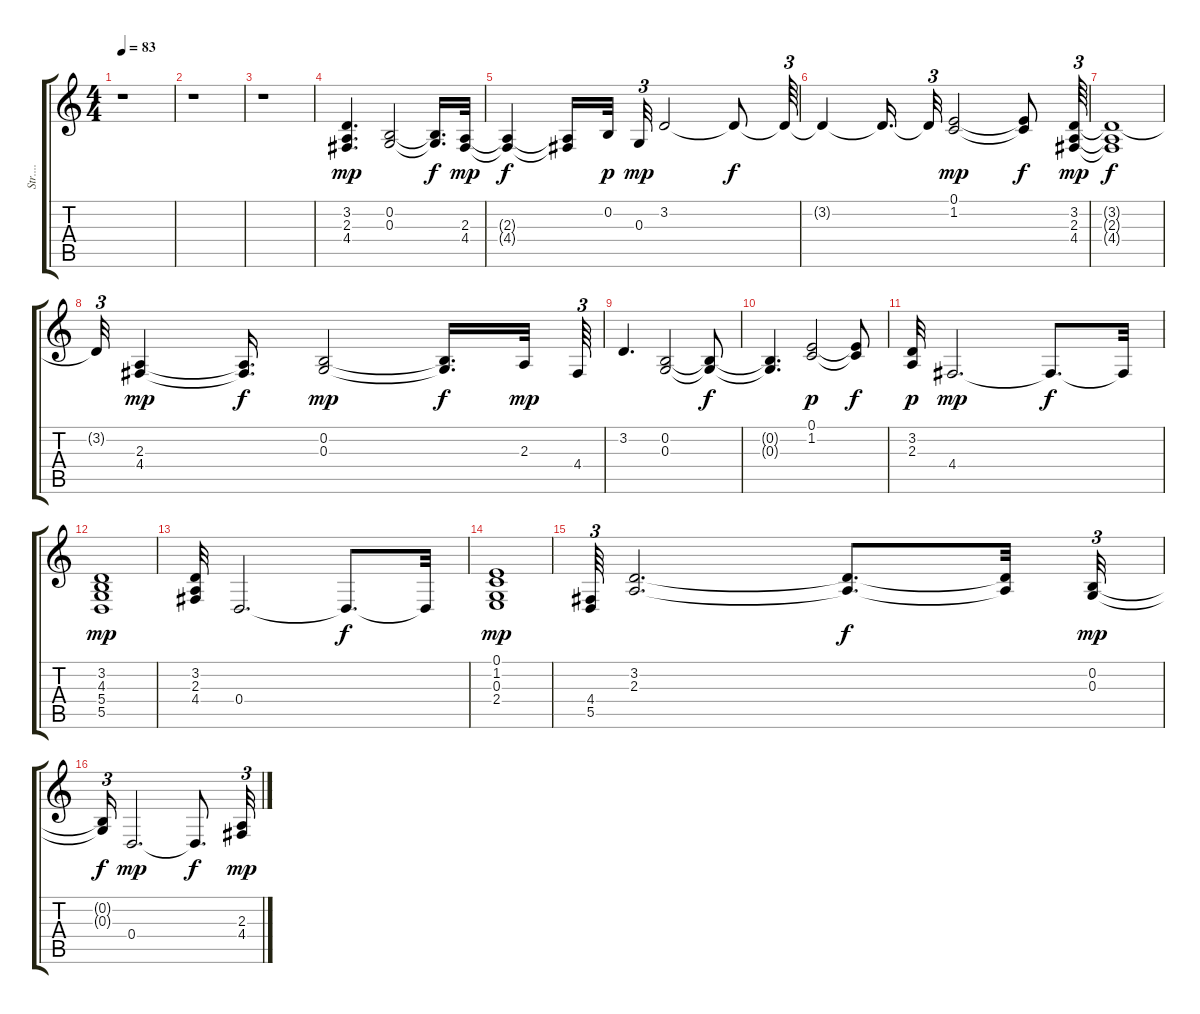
\track ("Str....             " "Str....   ") {instrument stringensemble2}
\staff {score tabs}
\tuning (E4 B3 G3 D3 A2 E2) {hide}
\ts (4 4)
\tempo 83
\clef g2
\ks c
r.1{dy mp} |
r.1 |
r.1 |
(3.2 2.3 4.4).4{d} (0.2 0.3).2 (0.2{t} 0.3{t}).16{d dy f} (2.3 4.4).32{dy mp} |
(2.3{t} 4.4{t}).4{dy f} (2.3{t} 4.4{t}).16 0.2.32{dy p} 0.3.32{tu (3 2) dy mp} 3.2.2 3.2{t}.8{dy f} 3.2{t}.64{tu (3 2)} |
3.2{t}.4 3.2{t}.16{d} 3.2{t}.32{tu (3 2)} (0.1 1.2).2{dy mp} (0.1{t} 1.2{t}).8{dy f} (3.2 2.3 4.4).64{tu (3 2) dy mp} |
(3.2{t} 2.3{t} 4.4{t}).1{dy f} |
3.2{t}.32{tu (3 2)} (2.3 4.4).4{dy mp} (2.3{t} 4.4{t}).16{d dy f} (0.2 0.3).2{dy mp} (0.2{t} 0.3{t}).16{d dy f} 2.3.32{dy mp} 4.4.64{tu (3 2)} |
3.2.4{d} (0.2 0.3).2 (0.2{t} 0.3{t}).8{dy f} |
(0.2{t} 0.3{t}).4{d} (0.1 1.2).2{dy p} (0.1{t} 1.2{t}).8{dy f} |
(3.2 2.3).32{dy p} 4.4.2{d dy mp} 4.4{t}.8{d dy f} 4.4{t}.32 |
(3.2 4.3 5.4 5.5).1{dy mp} |
(3.2 2.3 4.4).32 0.4.2{d} 0.4{t}.8{d dy f} 0.4{t}.32 |
(0.1 1.2 0.3 2.4).1{dy mp} |
(4.4 5.5).64{tu (3 2)} (3.2 2.3).2{d} (3.2{t} 2.3{t}).8{d dy f} (3.2{t} 2.3{t}).32 (0.2 0.3).32{tu (3 2) dy mp} |
(0.2{t} 0.3{t}).16{tu (3 2) dy f} 0.4.2{d dy mp} 0.4{t}.8{d dy f} (2.3 4.4).32{tu (3 2) dy mp}
